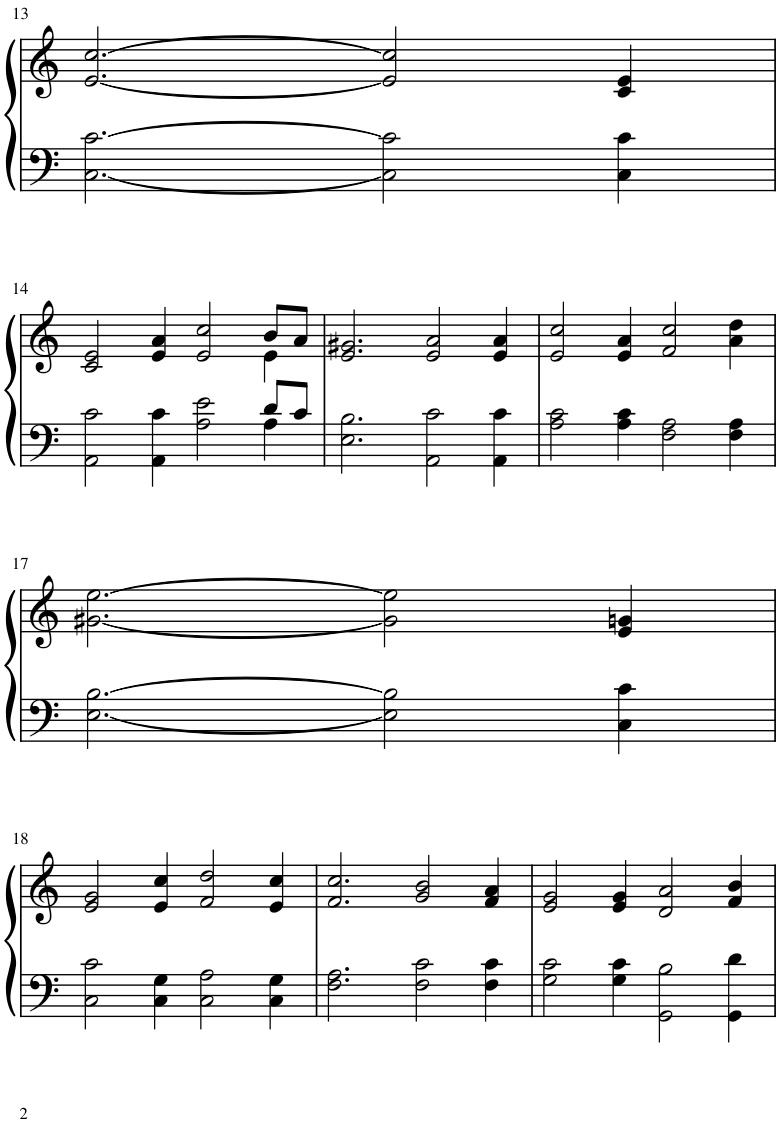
**kern	**kern
*part1	*part1
*staff2	*staff1
*I"Piano	*
*I'Pno.	*
!!LO:PB:g=z
*clefF4	*clefG2
*k[]	*k[]
*M6/4	*M6/4
=13	=13
[2.C\ [2.c\	[2.e/ [2.cc/
2C\] 2c\]	2e/] 2cc/]
4C\ 4c\	4c/ 4e/
!!LO:LB:g=z
=14	=14
*^	*^
2AA\ 2c\	4ryy	2c/ 2e/	4ryy
*v	*v	*	*
*	*v	*v
4AA\ 4c\	4e/ 4a/
2A\ 2e\	2e/ 2cc/
*^	*^
8d/L	4A\	8b/L	4e\
8c/J	.	8a/J	.
*v	*v	*	*
*	*v	*v
=15	=15
2.E\ 2.B\	2.e/ 2.g#X/
2AA\ 2c\	2e/ 2a/
4AA\ 4c\	4e/ 4a/
=16	=16
2A\ 2c\	2e/ 2cc/
4A\ 4c\	4e/ 4a/
2F\ 2A\	2f/ 2cc/
4F\ 4A\	4a\ 4dd\
!!LO:LB:g=z
=17	=17
[2.E\ [2.B\	[2.g#X\ [2.ee\
2E\] 2B\]	2g#\] 2ee\]
4C\ 4c\	4e/ 4gn/
!!LO:LB:g=z
=18	=18
2C\ 2c\	2e/ 2g/
4C\ 4G\	4e/ 4cc/
2C\ 2A\	2f/ 2dd/
4C\ 4G\	4e/ 4cc/
=19	=19
2.F\ 2.A\	2.f/ 2.cc/
2F\ 2c\	2g/ 2b/
4F\ 4c\	4f/ 4a/
=20	=20
2G\ 2c\	2e/ 2g/
4G\ 4c\	4e/ 4g/
2GG\ 2B\	2d/ 2a/
4GG\ 4d\	4f/ 4b/
=	=
*-	*-
